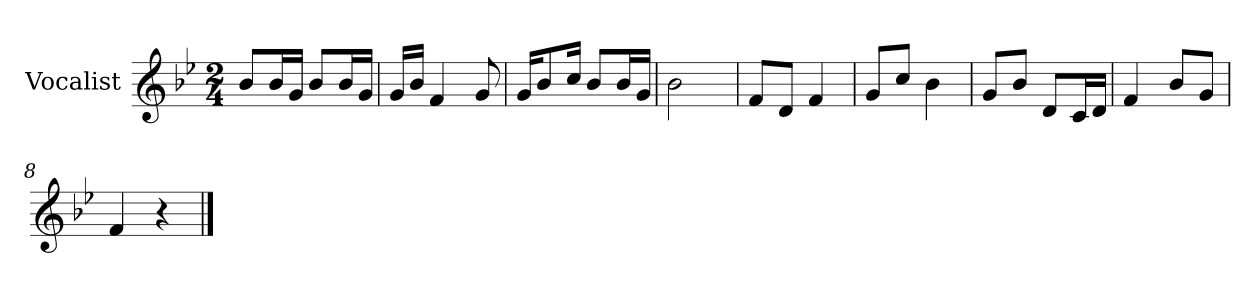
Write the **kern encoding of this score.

**kern
*part1
*staff1
*I"Vocalist
*k[b-e-]
*B-:
*M2/4
=
8b-L
16b-L
16gJJ
8b-L
16b-L
16gJJ
=1
16gLL
16b-JJ
4f
8g
=2
16gKL
8b-
16ccJk
8b-L
16b-L
16gJJ
=3
2b-
=4
8fL
8dJ
4f
=5
8gL
8ccJ
4b-
=6
8gL
8b-J
8dL
16cL
16dJJ
=7
4f
8b-L
8gJ
=8
4f
4r
==
*-
